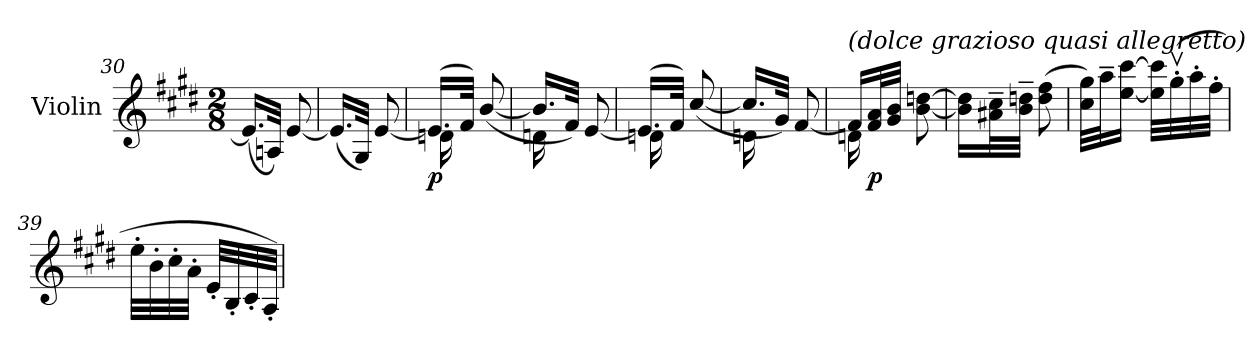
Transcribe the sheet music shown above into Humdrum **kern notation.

**kern	**dynam
*part1	*part1
*staff1	*staff1
*I"Violin	*
*I'Vln.	*
!!LO:LB:g=z
*clefG2	*
*k[f#c#g#d#]	*
*M2/8	*
=30	=30
(16.e/LL]	.
32An/JJk)	.
[8e/	.
=31	=31
(16.e/LL]	.
32G#/JJk)	.
[8e/	.
=32	=32
*^	*
!	!	!LO:DY:b
(16.e/LL]	16dn\	p
.	16ryy	.
32f#/JJk)	.	.
([8b/	8ryy	.
=33	=33	=33
16.b/LL]	16dn\	.
.	16ryy	.
32f#/JJk)	.	.
[8e/	8ryy	.
=34	=34	=34
(16.e/LL]	16dn\	.
.	16ryy	.
32f#/JJk)	.	.
([8cc#/	8ryy	.
!!LO:LB:g=z	!!
=35	=35	=35
16.cc#/LL]	16dn\	.
.	16ryy	.
32g#/JJk)	.	.
[>8f#/	8ryy	.
=36	=36	=36
!LO:TX:a:i:t=(dolce grazioso quasi allegretto)	!	!
16f#/LL]	16dn\	.
!	!	!LO:DY:b
32f#/ 32a/L	8.ryy	p
32g#/ 32b/JJJ	.	.
[8b\ [8ddn\	.	.
*v	*v	*
=37	=37
16b\] 16dd\]LL	.
32a#X\~ 32cc#\~L	.
32b\~ 32ddn\~JJJ	.
(8dd\ 8ff#\	.
=38	=38
32cc#\ 32gg#\LLL)	.
32aa~\J	.
[16ee\ [16ccc#\JJ	.
32ee\] 32ccc#\]LLL	.
(32gg#v'\	.
32aa'\	.
32ff#'\JJJ	.
=39	=39
32ee'\LLL	.
32b'\	.
32cc#'\	.
32a'\JJJ	.
32e'/LLL	.
32B'/	.
32c#'/	.
32A'/JJJ)	.
=	=
*-	*-
